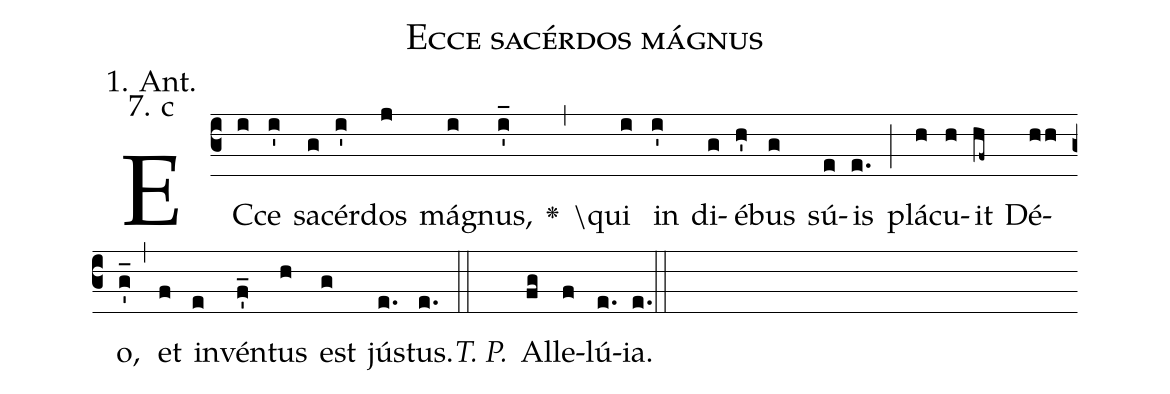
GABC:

name: Ecce sacérdos mágnus;
office-part: 1 Antiphon;
mode: 7c;
annotation: 1. Ant.;
annotation: 7. c;
def-m1:}{\greseteolcustos{manual}{;
def-m2:\ifx\breakbeforeEuouae\undefined\else;
def-m3:\fi}\ifx\noeuouae\undefined\def\noeuouae{F}\fi\if\noeuouae F{;
def-m4:}\fi;
%%
(c3)EC(i)ce(i') sa(g)cér(i')dos(j) má(i)gnus,(i'_) <v>\greheightstar</v>(,)
\qui(i) in(i') di(g)é(h')bus(g) sú(e)is(e.) (;)
plá(h)cu(h)it(hf~) Dé(hh)o,(g'_) (,)
et(f) in(e)vén(f'_)tus(h) est(g) jús(e.)tus.(e.) (::)

<i>T.~P.</i>() Al(fg)le(f)lú(e.[em1])ia.(e.) (::[em2]z[em3])

E(i) u(i) o(j) u(i) a(h) e.(gh..) (::[em4])
